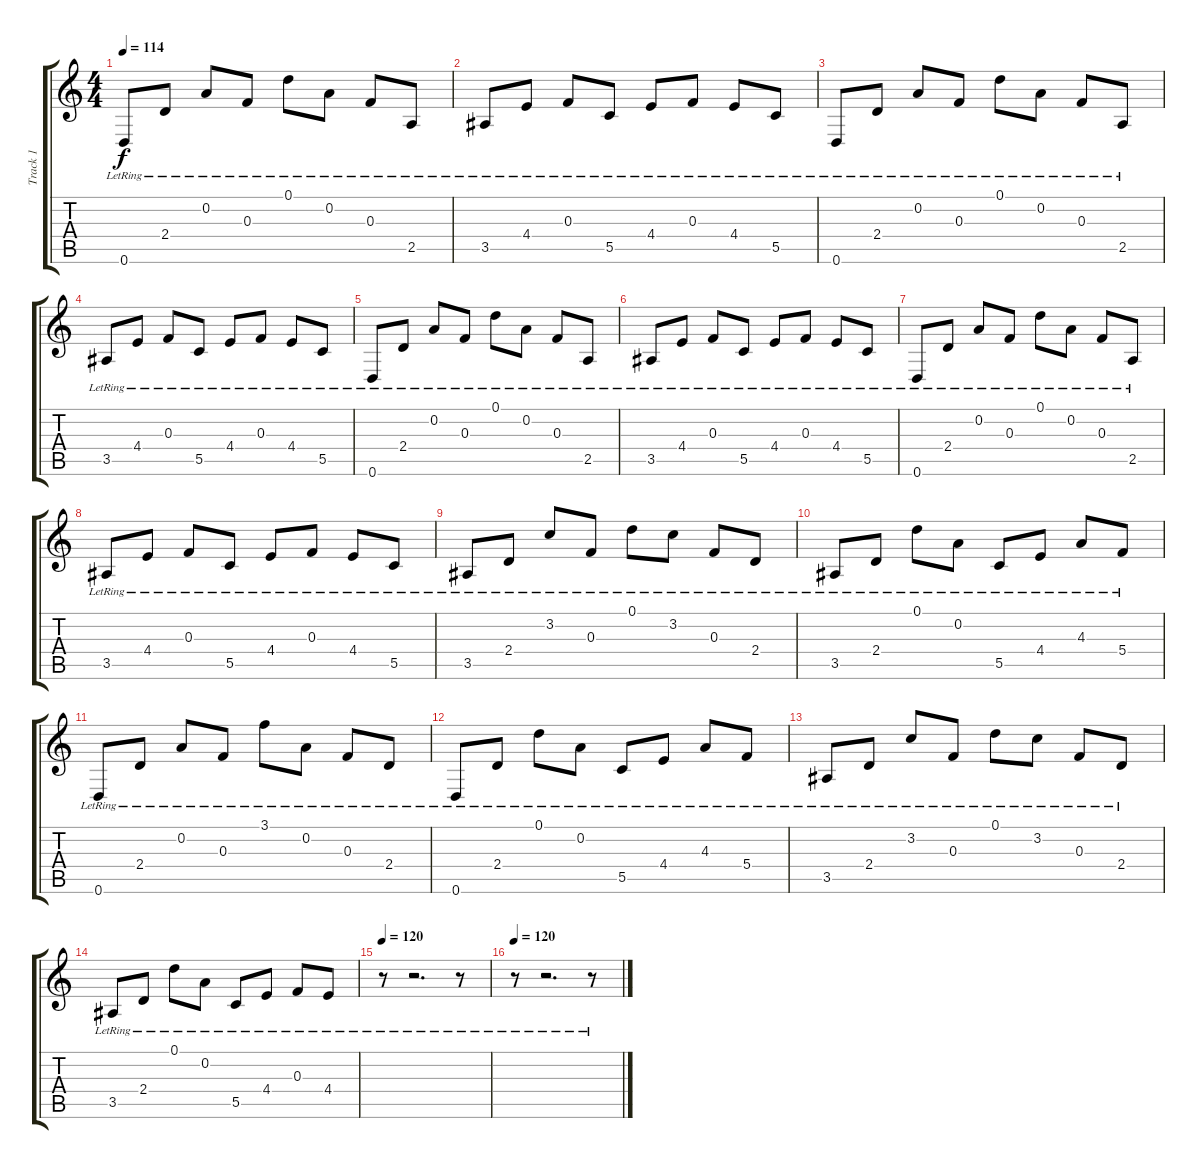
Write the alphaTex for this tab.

\track ("Track 1" "Track 1") {instrument electricguitarclean}
\staff {score tabs}
\tuning (D4 A3 F3 C3 G2 D2) {hide}
\ts (4 4)
\tempo 114
\clef g2
\ks c
0.6{lr}.8{dy f} 2.4{lr}.8 0.2{lr}.8 0.3{lr}.8 0.1{lr}.8 0.2{lr}.8 0.3{lr}.8 2.5{lr}.8 |
3.5{lr}.8 4.4{lr}.8 0.3{lr}.8 5.5{lr}.8 4.4{lr}.8 0.3{lr}.8 4.4{lr}.8 5.5{lr}.8 |
0.6{lr}.8 2.4{lr}.8 0.2{lr}.8 0.3{lr}.8 0.1{lr}.8 0.2{lr}.8 0.3{lr}.8 2.5{lr}.8 |
3.5{lr}.8 4.4{lr}.8 0.3{lr}.8 5.5{lr}.8 4.4{lr}.8 0.3{lr}.8 4.4{lr}.8 5.5{lr}.8 |
0.6{lr}.8 2.4{lr}.8 0.2{lr}.8 0.3{lr}.8 0.1{lr}.8 0.2{lr}.8 0.3{lr}.8 2.5{lr}.8 |
3.5{lr}.8 4.4{lr}.8 0.3{lr}.8 5.5{lr}.8 4.4{lr}.8 0.3{lr}.8 4.4{lr}.8 5.5{lr}.8 |
0.6{lr}.8 2.4{lr}.8 0.2{lr}.8 0.3{lr}.8 0.1{lr}.8 0.2{lr}.8 0.3{lr}.8 2.5{lr}.8 |
3.5{lr}.8 4.4{lr}.8 0.3{lr}.8 5.5{lr}.8 4.4{lr}.8 0.3{lr}.8 4.4{lr}.8 5.5{lr}.8 |
3.5{lr}.8 2.4{lr}.8 3.2{lr}.8 0.3{lr}.8 0.1{lr}.8 3.2{lr}.8 0.3{lr}.8 2.4{lr}.8 |
3.5{lr}.8 2.4{lr}.8 0.1{lr}.8 0.2{lr}.8 5.5{lr}.8 4.4{lr}.8 4.3{lr}.8 5.4{lr}.8 |
0.6{lr}.8 2.4{lr}.8 0.2{lr}.8 0.3{lr}.8 3.1{lr}.8 0.2{lr}.8 0.3{lr}.8 2.4{lr}.8 |
0.6{lr}.8 2.4{lr}.8 0.1{lr}.8 0.2{lr}.8 5.5{lr}.8 4.4{lr}.8 4.3{lr}.8 5.4{lr}.8 |
3.5{lr}.8 2.4{lr}.8 3.2{lr}.8 0.3{lr}.8 0.1{lr}.8 3.2{lr}.8 0.3{lr}.8 2.4{lr}.8 |
3.5{lr}.8 2.4{lr}.8 0.1{lr}.8 0.2{lr}.8 5.5{lr}.8 4.4{lr}.8 0.3{lr}.8 4.4{lr}.8 |
\tempo 120
r.8 r.2{d} r.8 |
\tempo 120
r.8 r.2{d} r.8
